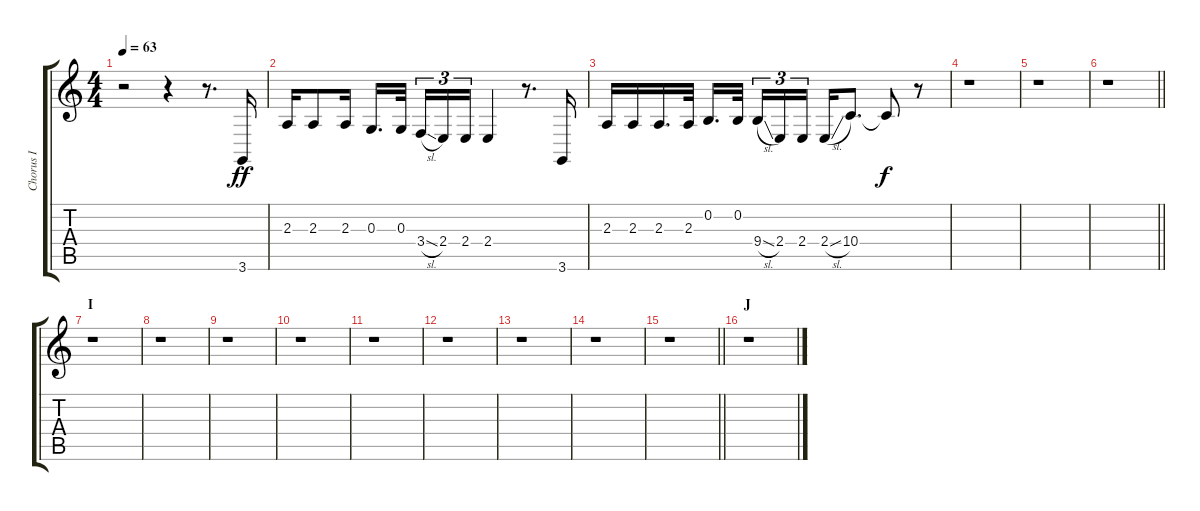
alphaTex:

\track ("Chorus I" "Chorus I") {instrument voiceoohs}
\staff {score tabs}
\tuning (E4 B3 G3 D3 A2 E2) {hide}
\ts (4 4)
\tempo 63
\clef g2
\ks c
r.2{dy ff} r.4 r.8{d} 3.6.16 |
2.3.16 2.3.8 2.3.16 0.3.16{d} 0.3.32{beam splitsecondary} 3.4{sl}.16{tu (3 2)} 2.4.16{tu (3 2)} 2.4.16{tu (3 2)} 2.4.4 r.8{d} 3.6.16 |
2.3.16 2.3.16 2.3.16{d} 2.3.32 0.2.16{d} 0.2.32{beam splitsecondary} 9.4{sl}.16{tu (3 2)} 2.4.16{tu (3 2)} 2.4.16{tu (3 2)} 2.4{sl}.16 10.4.8{d} 10.4{t}.8{dy f} r.8 |
r.1 |
r.1 |
\barLineRight lightlight
r.1 |
\section ("" "I")
r.1 |
r.1 |
r.1 |
r.1 |
r.1 |
r.1 |
r.1 |
r.1 |
\barLineRight lightlight
r.1 |
\section ("" "J")
r.1
